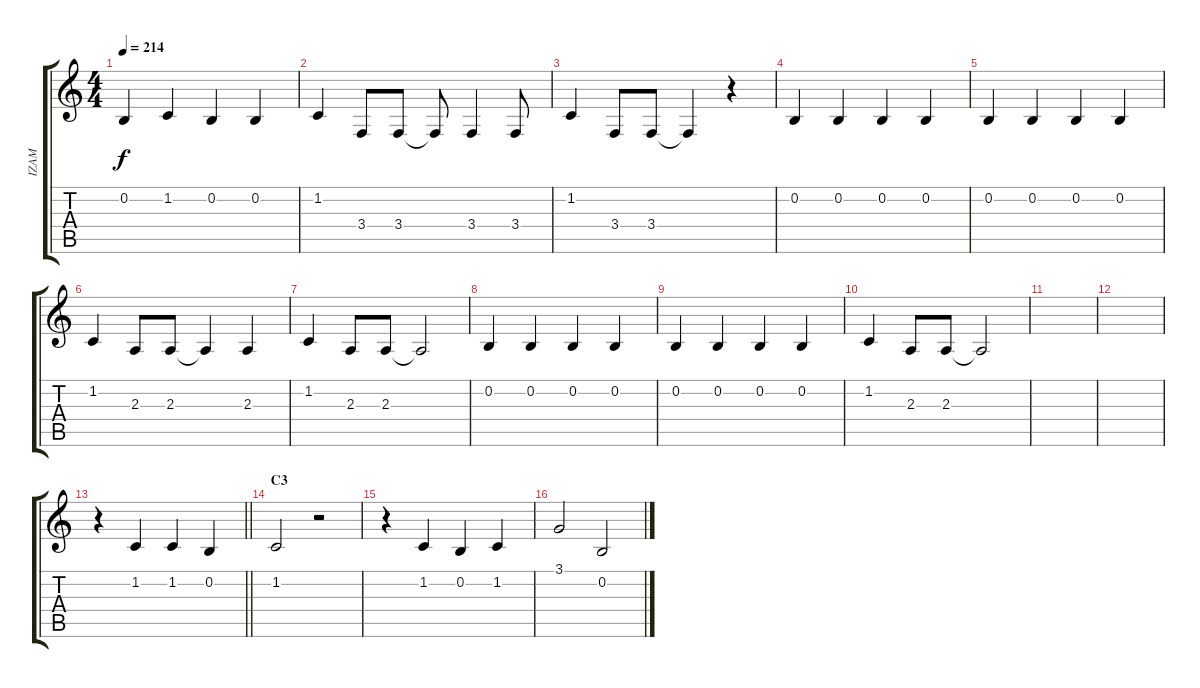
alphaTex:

\track ("IZAM" "IZAM") {instrument oboe}
\staff {score tabs}
\tuning (E4 B3 G3 D3 A2 E2) {hide}
\ts (4 4)
\tempo 214
\clef g2
\ks c
0.2.4{dy f} 1.2.4 0.2.4 0.2.4 |
1.2.4 3.4.8 3.4.8 3.4{t}.8 3.4.4 3.4.8 |
1.2.4 3.4.8 3.4.8 3.4{t}.4 r.4 |
0.2.4 0.2.4 0.2.4 0.2.4 |
0.2.4 0.2.4 0.2.4 0.2.4 |
1.2.4 2.3.8 2.3.8 2.3{t}.4 2.3.4 |
1.2.4 2.3.8 2.3.8 2.3{t}.2 |
0.2.4 0.2.4 0.2.4 0.2.4 |
0.2.4 0.2.4 0.2.4 0.2.4 |
1.2.4 2.3.8 2.3.8 2.3{t}.2 |
|
|
\barLineRight lightlight
r.4 1.2.4 1.2.4 0.2.4 |
\section ("" "C3")
1.2.2 r.2 |
r.4 1.2.4 0.2.4 1.2.4 |
3.1.2 0.2.2
